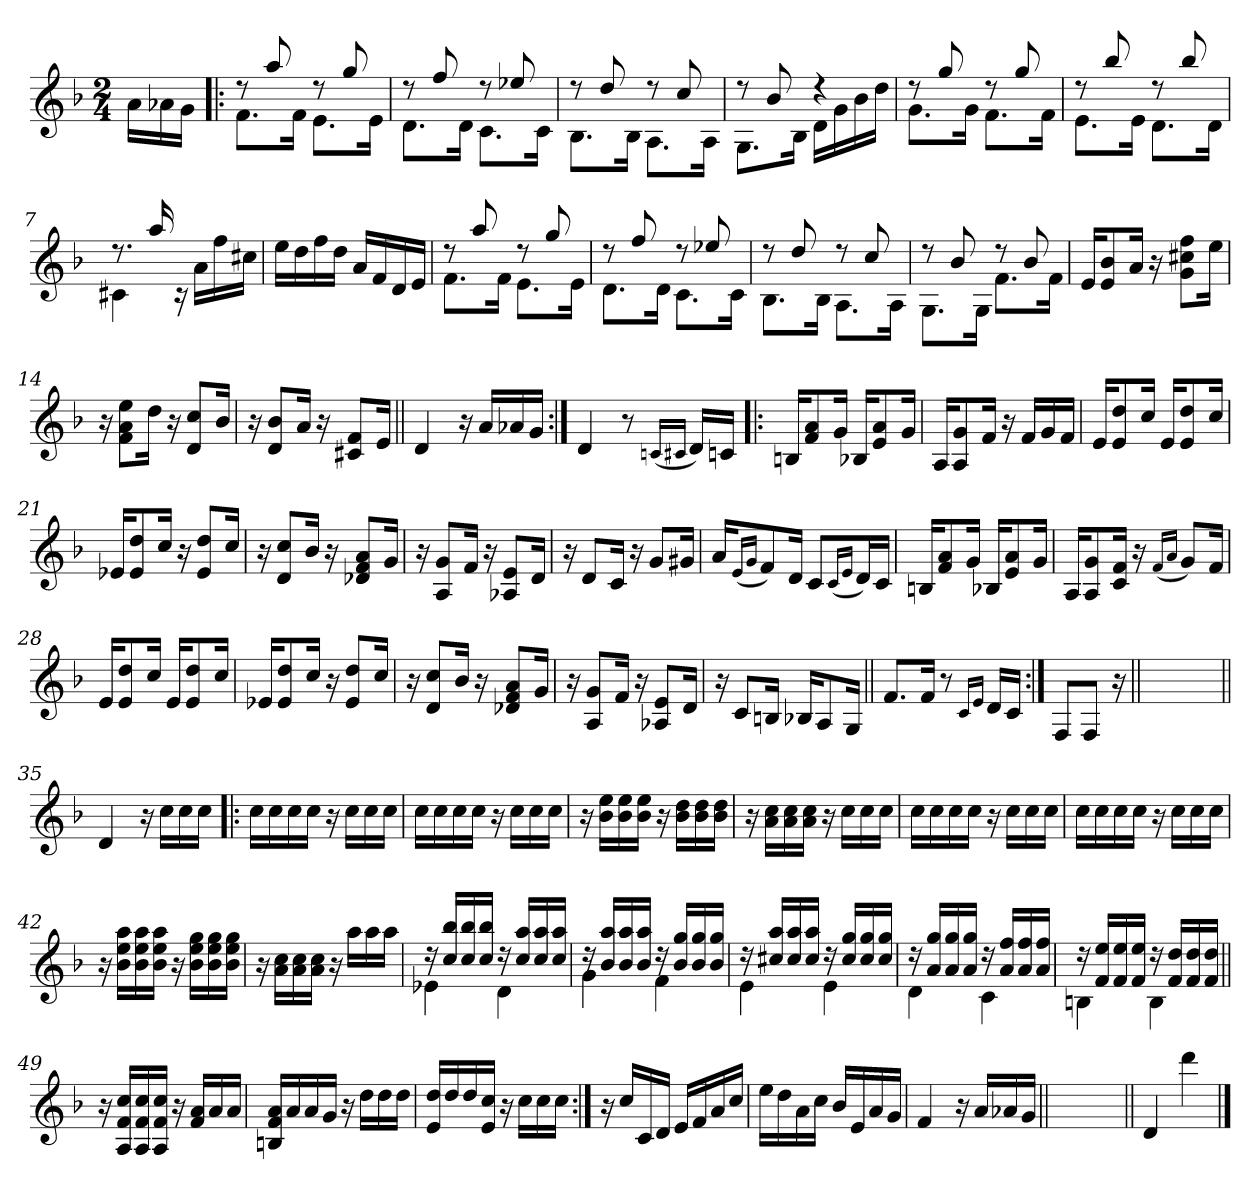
**kern
*part1
*staff1
*clefG2
*k[b-]
*F:
*M2/4
=
16a\LL
16a-X\
16g\JJ
=1!|:
*^
8rdd	8.f\L
8aa/	.
.	16f\Jk
8rdd	8.e\L
8gg/	.
.	16e\Jk
=2	=2
8rdd	8.d\L
8ff/	.
.	16d\Jk
8rdd	8.c\L
8ee-X/	.
.	16c\Jk
=3	=3
8rdd	8.B-\L
8dd/	.
.	16B-\Jk
8rdd	8.A\L
8cc/	.
.	16A\Jk
=4	=4
8rdd	8.G\L
8b-/	.
.	16B-\Jk
4rdd	16d\LL
.	16g\
.	16b-\
.	16dd\JJ
!!LO:LB:g=z	!!
=5	=5
8rdd	8.g\L
8gg/	.
.	16g\Jk
8rdd	8.f\L
8gg/	.
.	16f\Jk
=6	=6
8rdd	8.e\L
8bb-/	.
.	16e\Jk
8rdd	8.d\L
8bb-/	.
.	16d\Jk
=7	=7
8.rdd	4c#X\
16aa/	.
4ryy	16rc
.	16a\LL
.	16ff\
.	16cc#X\JJ
*v	*v
=8
16ee\LL
16dd\
16ff\
16dd\JJ
16a/LL
16f/
16d/
16e/JJ
=9
*^
8rdd	8.f\L
8aa/	.
.	16f\Jk
8rdd	8.e\L
8gg/	.
.	16e\Jk
!!LO:LB:g=z	!!
=10	=10
8rdd	8.d\L
8ff/	.
.	16d\Jk
8rdd	8.c\L
8ee-X/	.
.	16c\Jk
=11	=11
8rdd	8.B-\L
8dd/	.
.	16B-\Jk
8rdd	8.A\L
8cc/	.
.	16A\Jk
=12	=12
8rdd	8.G\L
8b-/	.
.	16G\Jk
8rdd	8.f\L
8b-/	.
.	16f\Jk
*v	*v
=13
16e/KL
8e/ 8b-/
16a/Jk
16r
8g\ 8cc#X\ 8ff\L
16ee\Jk
!!LO:LB:g=z
=14
16r
8f\ 8a\ 8ee\L
16dd\Jk
16r
8d/ 8cc/L
16b-/Jk
=15
16r
8d/ 8b-/L
16a/Jk
16r
8c#X/ 8f/L
16e/Jk
=16||
4d/
16r
16a/LL
16a-X/
16g/JJ
=17:|!
4d/
8r
(<16qcn/LL
16qc#X/JJ
16d/LL)
16cn/JJ
!!LO:LB:g=z
=18!|:
16Bn/KL
8f/ 8a/
16g/Jk
16B-X/KL
8e/ 8a/
16g/Jk
=19
16A/KL
8A/ 8g/
16f/Jk
16r
16f/LL
16g/
16f/JJ
=20
16e/KL
8e/ 8dd/
16cc/Jk
16e/KL
8e/ 8dd/
16cc/Jk
=21
16e-X/KL
8e-/ 8dd/
16cc/Jk
16r
8e-/ 8dd/L
16cc/Jk
!!LO:LB:g=z
=22
16r
8d/ 8cc/L
16b-/Jk
16r
8d-X/ 8f/ 8a/L
16g/Jk
=23
16r
8A/ 8g/L
16f/Jk
16r
8A-X/ 8e/L
16d/Jk
=24
16r
8d/L
16c/Jk
16r
8g/L
16g#X/Jk
=25
16a/KL
(<16qe/LL
16qg/JJ
8f/)
16d/Jk
8c/L
(<16qc/LL
16qe/JJ
16d/L)
16c/JJ
=26
16Bn/KL
8f/ 8a/
16g/Jk
16B-X/KL
8e/ 8a/
16g/Jk
!!LO:LB:g=z
=27
16A/KL
8A/ 8g/
16c/ 16f/Jk
16r
(<16qf/LL
16qa/JJ
8g/L)
16f/Jk
=28
16e/KL
8e/ 8dd/
16cc/Jk
16e/KL
8e/ 8dd/
16cc/Jk
=29
16e-X/KL
8e-/ 8dd/
16cc/Jk
16r
8e-/ 8dd/L
16cc/Jk
=30
16r
8d/ 8cc/L
16b-/Jk
16r
8d-X/ 8f/ 8a/L
16g/Jk
!!LO:LB:g=z
=31
16r
8A/ 8g/L
16f/Jk
16r
8A-X/ 8e/L
16d/Jk
=32
16r
8c/L
16Bn/Jk
16B-X/KL
8A/
16G/Jk
=33||
8.f/L
16f/Jk
8r
16qc/LL
16qe/JJ
16d/LL
16c/JJ
=34:|!
8F/L
8F/J
16r
=34X1||
*stria0
2ryy
!!LO:LB:g=z
=35||
*stria5
4d/
16r
16cc\LL
16cc\
16cc\JJ
=36!|:
16cc\LL
16cc\
16cc\
16cc\JJ
16r
16cc\LL
16cc\
16cc\JJ
=37
16cc\LL
16cc\
16cc\
16cc\JJ
16r
16cc\LL
16cc\
16cc\JJ
=38
16r
16b-\ 16ee\LL
16b-\ 16ee\
16b-\ 16ee\JJ
16r
16b-\ 16dd\LL
16b-\ 16dd\
16b-\ 16dd\JJ
=39
16r
16a\ 16cc\LL
16a\ 16cc\
16a\ 16cc\JJ
16r
16cc\LL
16cc\
16cc\JJ
!!LO:PB:g=z
=40
16cc\LL
16cc\
16cc\
16cc\JJ
16r
16cc\LL
16cc\
16cc\JJ
=41
16cc\LL
16cc\
16cc\
16cc\JJ
16r
16cc\LL
16cc\
16cc\JJ
=42
16r
16b-\ 16ee\ 16aa\LL
16b-\ 16ee\ 16aa\
16b-\ 16ee\ 16aa\JJ
16r
16b-\ 16ee\ 16gg\LL
16b-\ 16ee\ 16gg\
16b-\ 16ee\ 16gg\JJ
=43
16r
16a\ 16cc\LL
16a\ 16cc\
16a\ 16cc\JJ
16r
16aa\LL
16aa\
16aa\JJ
!!LO:LB:g=z
=44
*^
16rdd	4e-X\
16cc/ 16bb-/LL	.
16cc/ 16bb-/	.
16cc/ 16bb-/JJ	.
16rdd	4d\
16cc/ 16aa/LL	.
16cc/ 16aa/	.
16cc/ 16aa/JJ	.
=45	=45
16rdd	4g\
16b-/ 16aa/LL	.
16b-/ 16aa/	.
16b-/ 16aa/JJ	.
16rdd	4f\
16b-/ 16gg/LL	.
16b-/ 16gg/	.
16b-/ 16gg/JJ	.
=46	=46
16rdd	4e\
16cc#X/ 16aa/LL	.
16cc#/ 16aa/	.
16cc#/ 16aa/JJ	.
16rdd	4e\
16cc#/ 16gg/LL	.
16cc#/ 16gg/	.
16cc#/ 16gg/JJ	.
=47	=47
16rdd	4d\
16a/ 16gg/LL	.
16a/ 16gg/	.
16a/ 16gg/JJ	.
16rdd	4c\
16a/ 16ff/LL	.
16a/ 16ff/	.
16a/ 16ff/JJ	.
!!LO:LB:g=z	!!
=48	=48
16rdd	4Bn\
16f/ 16ee/LL	.
16f/ 16ee/	.
16f/ 16ee/JJ	.
16rdd	4B\
16f/ 16dd/LL	.
16f/ 16dd/	.
16f/ 16dd/JJ	.
*v	*v
=49||
16r
16A/ 16f/ 16cc/LL
16A/ 16f/ 16cc/
16A/ 16f/ 16cc/JJ
16r
16f/ 16a/LL
16a/
16a/JJ
=50
16Bn/ 16f/ 16a/LL
16a/
16a/
16g/JJ
16r
16dd\LL
16dd\
16dd\JJ
=51
16e/ 16dd/LL
16dd/
16dd/
16e/ 16cc/JJ
16r
16cc\LL
16cc\
16cc\JJ
!!LO:LB:g=z
=52:|!
16r
16cc/LL
16c/
16d/JJ
16e/LL
16f/
16a/
16cc/JJ
=53
16ee\LL
16dd\
16a\
16cc\JJ
16b-/LL
16e/
16a/
16g/JJ
=54
4f/
16r
16a/LL
16a-X/
16g/JJ
=55||
*stria0
2ryy
=56||
*stria5
4d/
4ddd\
==
*-
